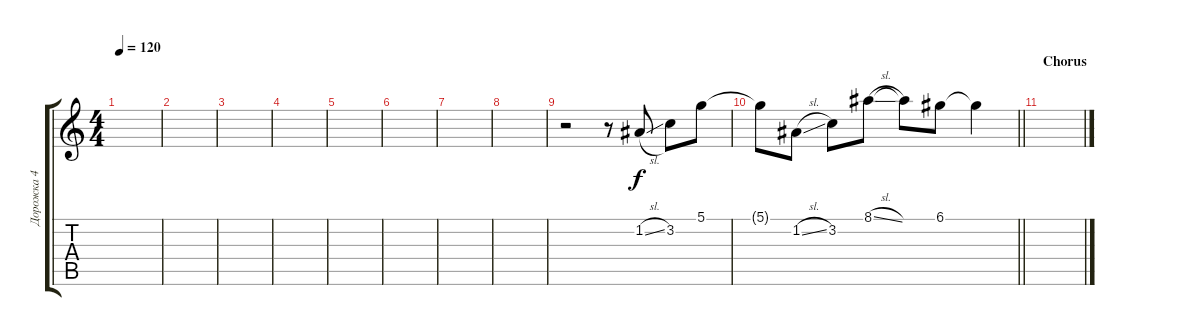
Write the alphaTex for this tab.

\track ("Дорожка 4" "Дорожка 4") {instrument distortionguitar}
\staff {score tabs}
\tuning (D4 A3 F3 C3 G2 C2) {hide}
\ts (4 4)
\tempo 120
\clef g2
\ks c
|
|
|
|
|
|
|
|
r.2 r.8 1.2{sl}.8 3.2.8 5.1.8 |
\barLineRight lightlight
5.1{t}.8 1.2{sl}.8 3.2.8 8.1{sl}.8 8.1{t}.8 6.1.8 6.1{t}.4 |
\section ("" "Chorus")
